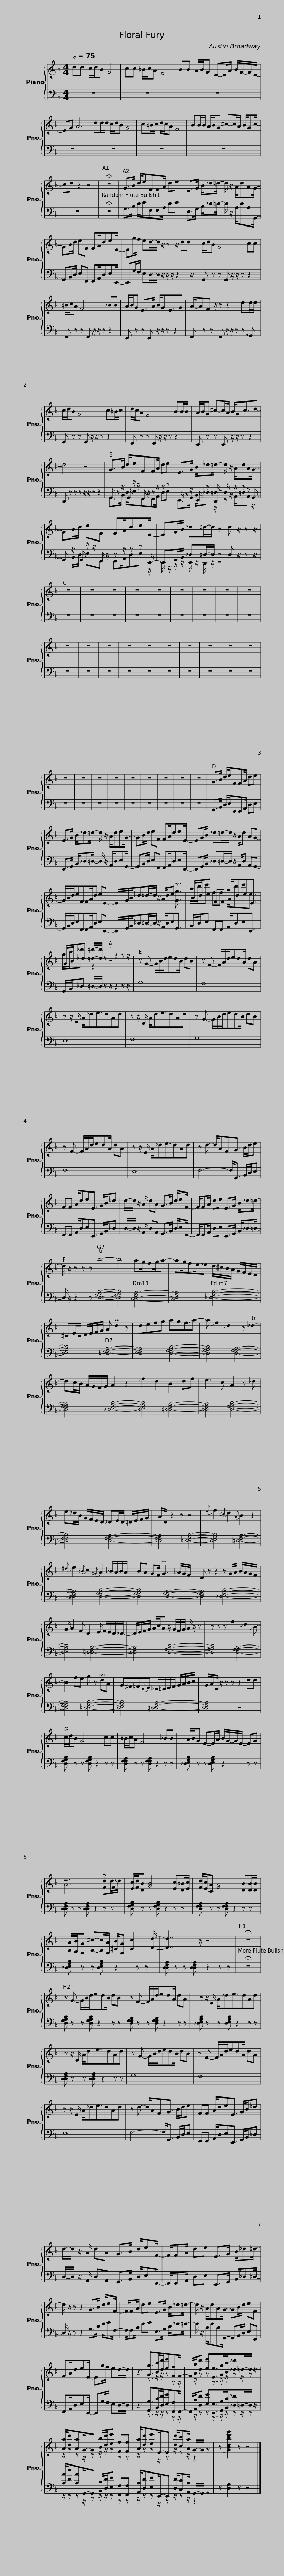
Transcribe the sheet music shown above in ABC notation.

X:1
%%score { ( 1 4 ) | ( 2 3 ) }
L:1/8
Q:1/2=75
M:4/4
I:linebreak $
K:F
V:1 treble
V:4 treble
V:2 bass
V:3 bass
V:1
 dd c/d/B G4 | cc =B/c/A F4 | BB A/B/G E-E/A/ B/G/-G/E/- | EG A6 | dd/d/ c/d/B G4 | %5
 c=B/c/ d/c/A F4 |$ BB/B/ A/B/G ^c-c/A/ B/Gc/- | cd z2 z4 | !fermata!z8 | G>B d/eFFA/ de | %10
 E>G B/_d=d/- d/ z/ A/dAG/- |$ GB/d/ eF FA/deE/- | Eg/f/ ed/-d/ z/ z z/ dd | c/d/B G4 cc | =B/c/A F4 _BB |$ %15
 A/B/G E>A B/GE3/2G | A/-AF z/ z z2 dd/d/ | c/d/B G4 c=B/c/ |$ d/c/A F4 BB/B/ | A/B/G ^c-c/A/ B/Gc3/2d- | %20
 d4 z4 | G>B d/eFFA/ de |$ E>G B/_d=d/- d/ z/ A/dAG/- | GB/d/ eF FA/deE/- | EG/B/ _d=d/-d/ z d z/ z z/ |$ %25
 z8 | z8 | z8 | z8 | z8 | %30
 z8 | z8 | z8 | z8 | z8 | %35
 z8 | z8 | z8 | z8 | z8 | %40
 z8 | z8 | z8 |$ z8 | z8 | %45
 z8 | z8 | z8 | z8 | z8 | %50
 z8 | z8 | z8 | G>B d/eFFA/ de |$ E>G B/_d=d/- d/ z/ A/deG/- | %55
 GB/d/ eF FA/deE/- | EG/B/ _d=d/-d/ z/ A/d AG- | G/B/d/eFFA/d eE- |$ E/G/B/_d=d/-d/ z/ A/de z3/2 | B/d/e FF A/deE3/2 | %60
 G/B/_d [=d=d']/-[dd']/ z z/ z2 z z/ |$ z G- G/B/d/edB/ dB | z F- F/A/d/edA/ dA | z z/ E/ A/_de3/2dAd | z z/ D/ A/de3/2dAd |$ %65
 z G- G/B/d/edB/ dB | z F- F/A/d/edA/ dA | z z/ E/ A/_de3/2dAd | z d- d/AFG3/2 B/d/e |$ FF A/deE3/2 G/B/_d | %70
 d/-d/ z/ A/ dA G>B d/eF/- | F/FA/ de E>G B/_d=d/- | d/ z/ z z z Tb4- |$ b4 ag/fg/a- | ag/fe/_e d/^c/B/A/ G/F/E/D/ | %75
 ^CE/C/ D/E/F/G/ A Pd2 z | defg agf!slide!a- |$ a !slide!f2 !slide!d2 z T_d2- | dc/B/ A/G/F/G/ A2 z2 | !slide!f2 d2 B2 df | %80
 e3 c A2 z _d |$ e_d/B/ G/F/E/D/ _DE/D/ =D/E/F/G/ | A/D/ z2 z z4 |{e} f2{^c} d2{A} B2 z2 |{^d} e2{=B} c2{^G} A2 _B/A/B/A/ |$ %85
 BA GF/ PG3 _A/G/F/ | D z z2 z G/A/ B/A/G/F/ | G/ A2 F D2 !-(!E/ !-)!F/E/D/_D/- |$ D/E/F/G/ A/c/A z/ G/F/G/ A/ z/ z | z z z !slide!f2 !slide!d2 !slide!B- | %90
 B2 fe g z !invertedturn!dA |$ G^F=F{D}E _D/=D/E/F/ G/A/B/c/ | G/A/D/ z/ z z z2 dd | c/d/B G4 cc | =B/c/A F4 _BB |$ %95
 A/B/G E-E/A/ B/G/-G/E/- EG | z6 z F | [Ec]/[Fd]/[DB] [GB]4 [Ec][D=B]/[Ec]/ | [Fd]/[Ec]/[CA] [FA]4 [DB][DB]/[DB]/ |$ [B,A]/[A,B]/[G,G] [B,^c]-[B,c]/[G,A]/ [^CB]/[G,G] [Cc]2 [Dd]/- | %100
 [Dd]7/2 z/ z4 | !fermata!z8 | z G- G/B/d/edB/ dB |$ z F- F/A/d/edA/ dA | z z/ E/ A/_de3/2dAd | %105
 z z/ D/ A/de3/2dAd |$ z G- G/B/d/edB/ dB | z F- F/A/d/edA/ dA | z z/ E/ A/_de3/2dAd | z d- d/AFG3/2 B/d/e |$ %110
 FF A/deE3/2 G/B/_d | d/-d/ z/ A/ dA G>B d/eF/- | F/FA/ de E>G B/_d=d/- | d/ z/ z z2 G>B d/eF/- |$ F/FA/ de E>G B/_d=d/- | %115
 d/ z/ A/dAG/- GB/d/ eF | FA/deE/- Eg/f/ ed/-d/ | z3 [Gg]>[Bb][dd']/[ee'][Ff]F/- |$ F/[Aa]/[dd'] [ee'][Ee]>[Gg][Bb]/[_d_d']=d/-d/ z/ | [Aa]/[dd'][Aa]G/-G [Bb]/[dd']/[ee'] [Ff][Ff] | %120
 [Aa]/[dd'][ee']E/-E [dd']/[cc'][Aa]/ G/-G/ z | z !slide![GBdbd'g']2 z z4 |] %122
V:2
 z8 | z8 | z8 | z8 | z8 | %5
 z8 |$ z8 | z8 | !fermata!z8 | G,>B, D/EF,F,A,/ DE | %10
 E,>G, B,/_D=D/- D/ z/ A,/DA,G,,/- |$ G,,B,,/D,/ E,F,, F,,A,,/D,E,E,,/- | E,,G,/F,/ E,D,/-D,/ z/ z/ z/ z2 z/ | G,, z z G,, z/ z/ z z2 | F,, z z F,, z/ z/ z z2 |$ %15
 E,, z z E,, z/ z/ z z2 | F,, z z F,, z/ z/ z z _G,, | G,, z z G,, z/ z/ z z2 |$ F,, z z F,, z/ z/ z z2 | E,, z z E,, z/ z/ z z2 | %20
 D,, z z z z/ z/ z z2 | G,,/ z z/ G,,/ z/ z/ F,,/ z/ z z/ z z |$ E,,/ z z/ E,,/ z [D,,=D,-]/ D,/ z/ z/ z z G,,/- | G,, z/ G,,/ z/ z/ F,,/ z/ z z/ z z E,,/- | E,,G,,/B,,/ _D,=D,/-D,/ z D, z/ z z/ |$ %25
 z8 | z8 | z8 | z8 | z8 | %30
 z8 | z8 | z8 | z8 | z8 | %35
 z8 | z8 | z8 | z8 | z8 | %40
 z8 | z8 | z8 |$ z8 | z8 | %45
 z8 | z8 | z8 | z8 | z8 | %50
 z8 | z8 | z8 | G,,>B,, D,/E,F,,F,,A,,/ D,E, |$ E,,>G,, B,,/_D,=D,/- D,/ z/ A,,/D,E,G,,/- | %55
 G,,B,,/D,/ E,F,, F,,A,,/D,E,E,,/- | E,,G,,/B,,/ _D,=D,/-D,/ z/ A,,/D, A,,G,,- | G,,/B,,/D,/E,F,,F,,A,,/D, E,E,,- |$ E,,/G,,/B,,/_D,=D,/-D,/ z/ A,,/D,E,G,,3/2 | B,,/D,/E, F,,F,, A,,/D,E,E,,3/2 | %60
 G,,/B,,/_D, =D,/-D,/ z z/ z2 z z/ |$ G,8 | F,8 | E,8 | F,8 |$ %65
 G,8 | F,8 | E,8 | F,4- F,<G,, B,,/D,/E, |$ F,,F,, A,,/D,E,E,,3/2 G,,/B,,/_D, | %70
 D,/-D,/ z/ A,,/ D,A,, G,,>B,, D,/E,F,,/- | F,,/F,,A,,/ D,E, E,,>G,, B,,/_D,=D,/- | D,/ z/ z2 z [D,F,G,B,]4- |$ [D,F,G,B,]4 [C,-D,-F,A,-]4 | [C,D,F,A,]4 [_D,E,G,B,]4- | %75
 [D,E,G,B,]4 [=D,E,-F,-A,-]4 | [D,E,F,A,]4 [D,F,G,B,]4- |$ [D,F,G,B,]4 [D,-F,-F,A,-]4 | [D,F,F,A,]4 [_D,E,G,B,]4- | [D,E,G,B,]4 [=D,-D,F,-A,-]4 | %80
 [D,D,F,A,]4 [D,F,G,B,]4- |$ [D,F,G,B,]4 [D,-F,-F,A,-]4 | [D,F,F,A,]4 [_D,E,G,B,]4- | [D,E,G,B,]4 [=D,-D,F,-A,-]4 | [D,D,F,A,]4 [D,F,G,B,]4- |$ %85
 [D,F,G,B,]4 [D,-F,-F,A,-]4 | [D,F,F,A,]4 [_D,E,G,B,]4- | [D,E,G,B,]4 [=D,-D,F,-A,-]4 |$ [D,D,F,A,]4 [D,F,G,B,]4- | [D,F,G,B,]4 [D,-F,-F,A,-]4 | %90
 [D,F,F,A,]4 [_D,E,G,B,]4- |$ [D,E,G,B,]4 [=D,-D,F,-A,-]4 | [D,D,F,A,]4 z4 | [D,F,G,B,] z z [D,F,G,B,] z2 z z | [D,F,F,A,] z z [D,F,F,A,] z2 z z |$ %95
 [_D,E,G,B,] z z [D,E,G,B,] z2 z z | [D,D,F,A,] z z [D,D,F,A,] z2 z z | [D,F,G,B,] z z [D,F,G,B,] z2 z z | [D,F,F,A,] z z [D,F,F,A,] z2 z z |$ [_D,E,G,B,] z z [D,E,G,B,] z2 z z | %100
 [D,D,F,A,] z z [D,D,F,A,] z2 z z | !fermata!z8 | [D,F,G,B,] z z [D,F,G,B,] z2 z z |$ [D,F,F,A,] z z [D,F,F,A,] z2 z z | [_D,E,G,B,] z z [D,E,G,B,] z2 z z | %105
 [D,D,F,A,] z z [D,D,F,A,] z2 z z |$ G,8 | F,8 | E,8 | F,4- F,<G,, B,,/D,/E, |$ %110
 F,,F,, A,,/D,E,E,,3/2 G,,/B,,/_D, | D,/-D,/ z/ A,,/ D,A,, G,,>B,, D,/E,F,,/- | F,,/F,,A,,/ D,E, E,,>G,, B,,/_D,=D,/- | D,/ z/ z z2 G,>B, D/EF,/- |$ F,/F,A,/ DE E,>G, B,/_D=D/- | %115
 D/ z/ A,/DA,G,,/- G,,B,,/D,/ E,F,, | F,,A,,/D,E,E,,/- E,,G,/F,/ E,D,/-D,/ | z3 [G,,G,]>[B,,B,][D,D]/[E,E][F,,F,]F,,/- |$ F,,/[A,,A,]/[D,D] [E,E][E,,E,]>[G,,G,][B,,B,]/[_D,_D]=D,/-D,/ z/ | [A,A]/[Dd][A,A]G,,/-G,, [B,,B,]/[D,D]/[E,E] [F,,F,][F,,F,] | %120
 [A,,A,]/[D,D][E,E]E,,/-E,, [D,D]/[C,C][A,,A,]/ G,,/-G,,/ z | z [D,G,]2 z z4 |] %122
V:3
 x8 | x8 | x8 | x8 | x8 | %5
 x8 |$ x8 | x8 | x8 | x8 | %10
 x8 |$ x8 | x8 | x8 | x8 |$ %15
 x8 | x8 | x8 |$ x8 | x8 | %20
 x8 | G,,>B,, D,/E,F,,F,,A,,/ D,E, |$ E,,>G,, B,,/_D, z/ z A,,/=D,A,, z/ | x B,,/D,/ E,F,, F,,A,,/D,E, z/ | E,,/ z/ z/ z/ E,,/ z/ D,,/ z/ z4 |$ %25
 z8 | x8 | x8 | x8 | x8 | %30
 x8 | x8 | x8 | x8 | x8 | %35
 x8 | x8 | x8 | x8 | x8 | %40
 x8 | x8 | x8 |$ x8 | x8 | %45
 x8 | x8 | x8 | x8 | x8 | %50
 x8 | x8 | x8 | x8 |$ x8 | %55
 x8 | x8 | x8 |$ x8 | x8 | %60
 x8 |$ x8 | x8 | x8 | x8 |$ %65
 x8 | x8 | x8 | x8 |$ x8 | %70
 x8 | x8 | x8 |$ x8 | x8 | %75
 x8 | x8 |$ x8 | x8 | x8 | %80
 x8 |$ x8 | x8 | x8 | x8 |$ %85
 x8 | x8 | x8 |$ x8 | x8 | %90
 x8 |$ x8 | x8 | x8 | x8 |$ %95
 x8 | x8 | x8 | x8 |$ x8 | %100
 x8 | x8 | x8 |$ x8 | x8 | %105
 x8 |$ x8 | x8 | x8 | x8 |$ %110
 x8 | x8 | x8 | x8 |$ x8 | %115
 x8 | x8 | x3 z3/2 z/ z/ z z z/ |$ x/ z/ z z z3/2 z/ z/ z z/ z | z/ z z z/ z z/ z/ z z z | %120
 z/ z z z/ z z/ z z/ z2 | x8 |] %122
V:4
 x8 | x8 | x8 | x8 | x8 | %5
 x8 |$ x8 | x8 | x8 | x8 | %10
 x8 |$ x8 | x8 | x8 | x8 |$ %15
 x8 | x8 | x8 |$ x8 | x8 | %20
 x8 | x8 |$ x8 | x8 | x8 |$ %25
 x8 | x8 | x8 | x8 | x8 | %30
 x8 | x8 | x8 | x8 | x8 | %35
 x8 | x8 | x8 | x8 | x8 | %40
 x8 | x8 | x8 |$ x8 | x8 | %45
 x8 | x8 | x8 | x8 | x8 | %50
 x8 | x8 | x8 | x8 |$ x8 | %55
 x8 | x8 | x8 |$ x13/2 [Gg]3/2 | b/d'/e' ff a/d'e'e3/2 | %60
 g/b/_d' z2 z4 |$ x8 | x8 | x8 | x8 |$ %65
 x8 | x8 | x8 | x8 |$ x8 | %70
 x8 | x8 | x8 |$ x8 | x8 | %75
 x8 | x8 |$ x8 | x8 | x8 | %80
 x8 |$ x8 | x8 | x8 | x8 |$ %85
 x8 | x8 | x8 |$ x8 | x8 | %90
 x8 |$ x8 | x8 | x8 | x8 |$ %95
 x8 | A6 [Fd]d/d/ | x8 | x8 |$ x8 | %100
 x8 | x8 | x8 |$ x8 | x8 | %105
 x8 |$ x8 | x8 | x8 | x8 |$ %110
 x8 | x8 | x8 | x8 |$ x8 | %115
 x8 | x8 | x3 z3/2 z/ z/ z z z/ |$ x/ z/ z z z3/2 z/ z/ z z/ z | z/ z z z/ z z/ z/ z z z | %120
 z/ z z z/ z z/ z z/ z2 | x8 |] %122
